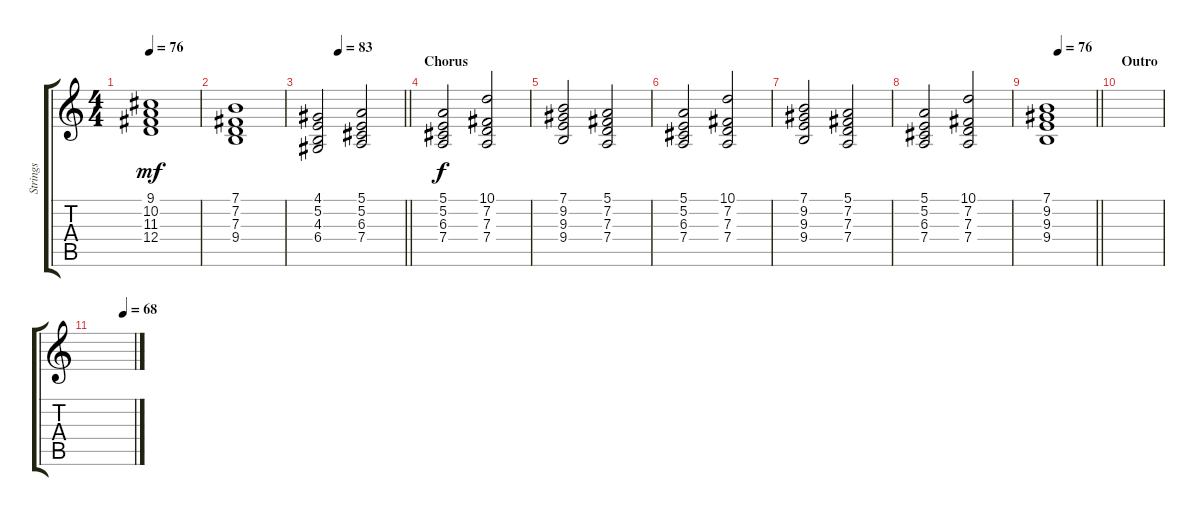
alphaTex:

\track ("Strings" "Strings") {instrument stringensemble2}
\staff {score tabs}
\tuning (E4 B3 G3 D3 A2 E2) {hide}
\ts (4 4)
\tempo 76
\clef g2
\ks c
(9.1 10.2 11.3 12.4).1{dy mf} |
(7.1 7.2 7.3 9.4).1 |
\tempo (83 0.25)
\barLineRight lightlight
(4.1 5.2 4.3 6.4).2 (5.1 5.2 6.3 7.4).2 |
\section ("" "Chorus")
(5.1 5.2 6.3 7.4).2{dy f} (10.1 7.2 7.3 7.4).2 |
(7.1 9.2 9.3 9.4).2 (5.1 7.2 7.3 7.4).2 |
(5.1 5.2 6.3 7.4).2 (10.1 7.2 7.3 7.4).2 |
(7.1 9.2 9.3 9.4).2 (5.1 7.2 7.3 7.4).2 |
(5.1 5.2 6.3 7.4).2 (10.1 7.2 7.3 7.4).2 |
\tempo (76 0.25)
\barLineRight lightlight
(7.1 9.2 9.3 9.4).1{volume 0} |
\section ("" "Outro")
|
\tempo (68 0.75)
